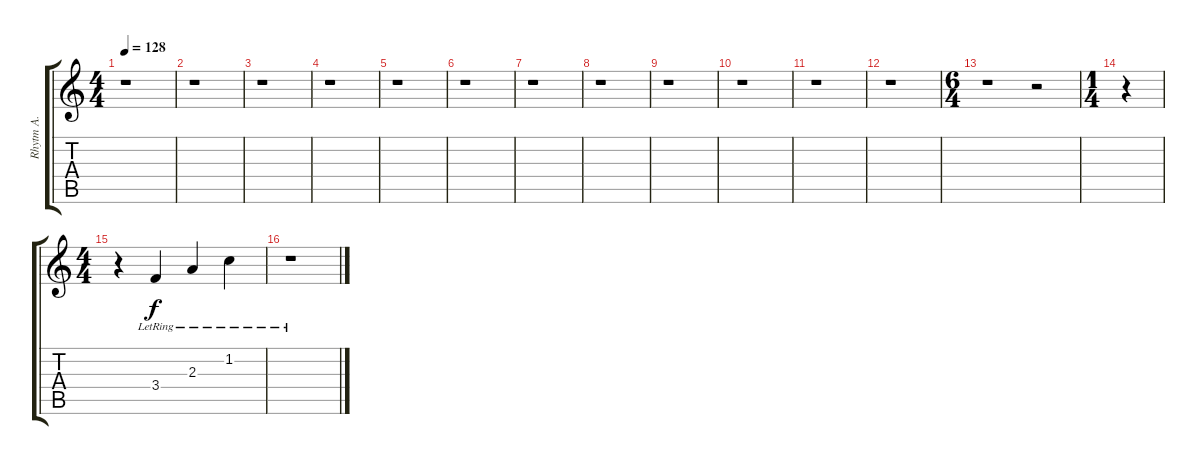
\track ("Rhytm A." "Rhytm A.") {instrument acousticguitarsteel}
\staff {score tabs}
\tuning (E4 B3 G3 D3 A2 E2) {hide}
\ts (4 4)
\tempo 128
\clef g2
\ks c
r.1{dy f} |
r.1 |
r.1 |
r.1 |
r.1 |
r.1 |
r.1 |
r.1 |
r.1 |
r.1 |
r.1 |
r.1 |
\ts (6 4)
r.1 r.2 |
\ts (1 4)
r.4 |
\ts (4 4)
r.4 3.4{lr}.4 2.3{lr}.4 1.2{lr}.4 |
r.1
